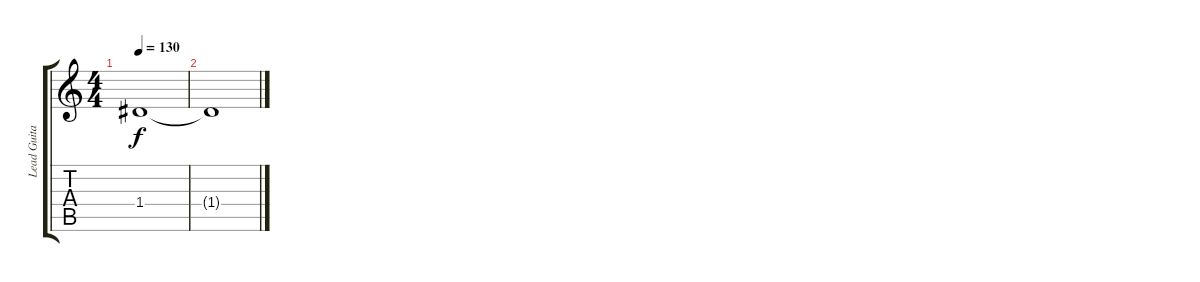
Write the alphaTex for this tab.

\track ("Lead Guitar" "Lead Guita") {instrument overdrivenguitar}
\staff {score tabs}
\tuning (E4 B3 G3 D3 A2 E2) {hide}
\ts (4 4)
\tempo 130
\clef g2
\ks c
1.4.1{dy f} |
1.4{t}.1
